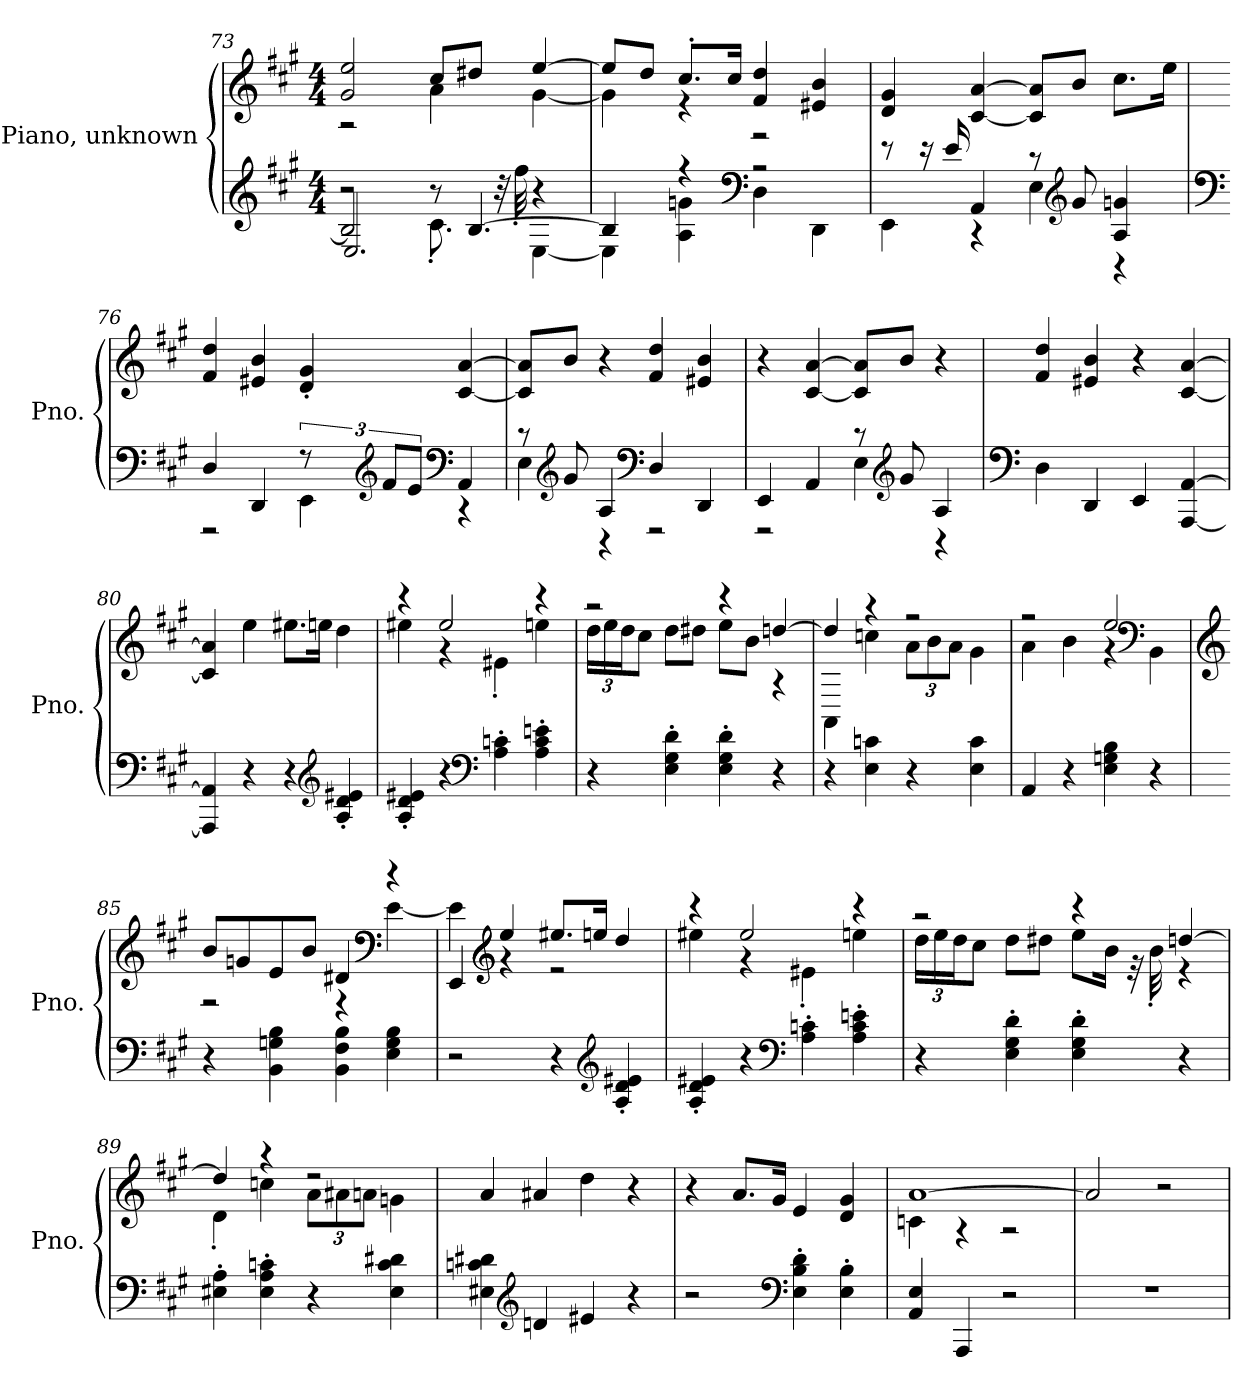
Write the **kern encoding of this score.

**kern	**kern
*part1	*part1
*staff2	*staff1
*I"Piano, unknown	*
*I'Pno.	*
!!LO:PB:g=z
*clefG2	*clefG2
*k[f#c#g#]	*k[f#c#g#]
*M4/4	*M4/4
=73	=73
*^	*^
*	*^	*	*
2B/]	2r	2.E/	2g#/ 2ee/	2r
8r	8.c#'\	.	8cc#/L	4a\
[4.B/	.	.	8dd#X/J	.
.	32r	.	.	.
.	32ff#'\	.	.	.
.	[4E\	4r	[4ee/	[4g#\
*	*v	*v	*	*
=74	=74	=74	=74
4B/]	4E\]	8ee/L]	4g#\]
.	.	8dd/J	.
4r	4A\ 4gn\	8.cc#'/L	4r
.	.	16cc#/Jk	.
*clefF4	*	*	*
2r	4D\	4f#/ 4dd/	2r
.	4DD\	4e#X/ 4b/	.
*	*	*v	*v
=75	=75	=75
8r	4EE\	4d/ 4g#/
16r	.	.
16e/	.	.
4AA/	4r	[4c#/ [4a/
8r	4E\	8c#/] 8a/]L
*clefG2	*	*
8g#/	.	8b/J
4A/ 4gn/	4r	8.cc#\L
.	.	16ee\Jk
=76	=76	=76
*clefF4	*	*
4D/	2r	4f#/ 4dd/
4DD/	.	4e#X/ 4b/
12r	4EE\	4d/' 4g#/'
*clefG2	*	*
12f#/L	.	.
12e/J	.	.
*clefF4	*	*
4AA/	4r	[4c#/ [4a/
!!LO:LB:g=z
=77	=77	=77
8r	4E\	8c#/] 8a/]L
*clefG2	*	*
8g#/	.	8b/J
4A/	4r	4r
*clefF4	*	*
4D/	2r	4f#/ 4dd/
4DD/	.	4e#X/ 4b/
=78	=78	=78
4EE/	2r	4r
4AA/	.	[4c#/ [4a/
8r	4E\	8c#/] 8a/]L
*clefG2	*	*
8g#/	.	8b/J
4A/	4r	4r
*v	*v	*
=79	=79
*clefF4	*
4D\	4f#/ 4dd/
4DD/	4e#X/ 4b/
4EE/	4r
[4AAA/ [4AA/	[4c#/ [4a/
=80	=80
4AAA/] 4AA/]	4c#/] 4a/]
4r	4ee\
4r	8.ee#X\L
.	16een\Jk
*clefG2	*
4A/' 4d/' 4e#X/'	4dd\
!!LO:LB:g=z
=81	=81
*	*^
4A/' 4d/' 4e#X/'	4r	4ee#X\
4r	2ee#/	4r
*clefF4	*	*
4A\' 4cn\'	.	4e#X'\
4A\' 4c\' 4en\'	4r	4een\
=82	=82	=82
*	*	*Xbrackettup
4r	2r	24dd\LL
.	.	24ee\
.	.	24dd\J
.	.	8cc#\J
4E\' 4G#\' 4d\'	.	8dd\L
.	.	8dd#X\J
4E\' 4G#\' 4d\'	4r	8ee\L
.	.	8b\J
4r	[4ddn/	4r
=83	=83	=83
4r	4dd/]	4AA\
4E\ 4cn\	4r	4ccn\
4r	2r	12a\L
.	.	12b\
.	.	12a\J
4E\ 4c\	.	4g#\
=84	=84	=84
4AA/	2r	4a\
4r	.	4b\
4E\ 4Gn\ 4B\	2ee/	4r
*	*clefF4	*
4r	.	4BB\
!!LO:LB:g=z	!!
=85	=85	=85
*	*clefG2	*
4r	8b/L	2r
.	8gn/	.
4BB\ 4Gn\ 4B\	8e/	.
.	8b/J	.
4BB\ 4F#\ 4B\	4d#X/	4r
*	*clefF4	*
4E\ 4G\ 4B\	4r	[4e\
=86	=86	=86
2r	4EE/	4e\]
*	*clefG2	*
.	4ee/	4r
4r	8.ee#X/L	2r
.	16een/Jk	.
*clefG2	*	*
4A/' 4d/' 4e#X/'	4dd/	.
=87	=87	=87
4A/' 4d/' 4e#X/'	4r	4ee#X\
4r	2ee#/	4r
*clefF4	*	*
4A\' 4cn\'	.	4e#X'\
4A\' 4c\' 4en\'	4r	4een\
=88	=88	=88
4r	2r	24dd\LL
.	.	24ee\
.	.	24dd\J
.	.	8cc#\J
4E\' 4G#\' 4d\'	.	8dd\L
.	.	8dd#X\J
4E\' 4G#\' 4d\'	4r	8ee\L
.	.	16b\Jk
.	.	32r
.	.	32b'\
4r	[4ddn/	4r
!!LO:LB:g=z	!!
=89	=89	=89
4E#X\' 4A\'	4dd/]	4d'\
4E#\' 4A\' 4cn\'	4r	4ccn\
4r	2r	12a\L
.	.	12a#X\
.	.	12an\J
4E#\ 4c\ 4d#X\	.	4gn\
*	*v	*v
=90	=90
4E#X\ 4cn\ 4d#X\	4a/
*clefG2	*
4dn/	4a#X/
4e#X/	4dd\
4r	4r
=91	=91
2r	4r
.	8.a/L
.	16g#/Jk
*clefF4	*
4E\' 4B\' 4d\'	4e/
4E\' 4B\'	4d/ 4g#/
=92	=92
*	*^
4AA/ 4E/	[1a	4cn\
4AAA/	.	4r
2r	.	2r
*	*v	*v
=93	=93
1r	2a/]
.	2r
=	=
*-	*-
